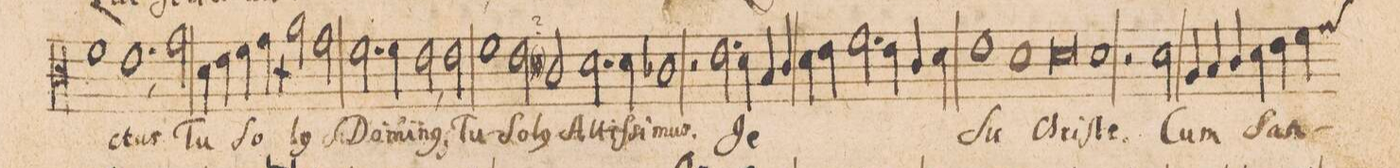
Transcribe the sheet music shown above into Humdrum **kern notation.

**kern	**text
*I"[ALTVS.]	*
*clefC3	*
*k[]	*
*met(C|)	*
*M2/1	*
1f\	.
1.e\	-ctus
=93-	=93-
2g\	Tu
4d\	So-
4e\	.
4f\	.
4g\	.
=94-	=94-
2a\	-l(us)
2g\	.
2.f\	Do-
4f\	-mi-
=95-	=95-
2e,\	-n(us)
2e\	Tu
1f\	So-
=96-	=96-
2e\	-l(us)
2c#X/	Al-
2.d\	-tiſ-
4d\	-si-
=97-	=97-
1cn\	-mus.
2r	.
2.e\	Je-
=98-	=98-
4d\	.
4B/	.
4c/	.
4d\	.
4e\	.
2.f\	.
=99-	=99-
4e\	.
4c/	.
4d\	.
1e\	-ſu
=100-	=100-
1d\	.
0d\	Chri-
=101-	=101-
1d\	-ſte.
=102-	=102-
2r	.
2d\	Cum
4A/	San-
4B/	.
4c/	.
4d\	.
=103-	=103-
4e\	.
*custos:g	*
4f\	.
*-	*-
